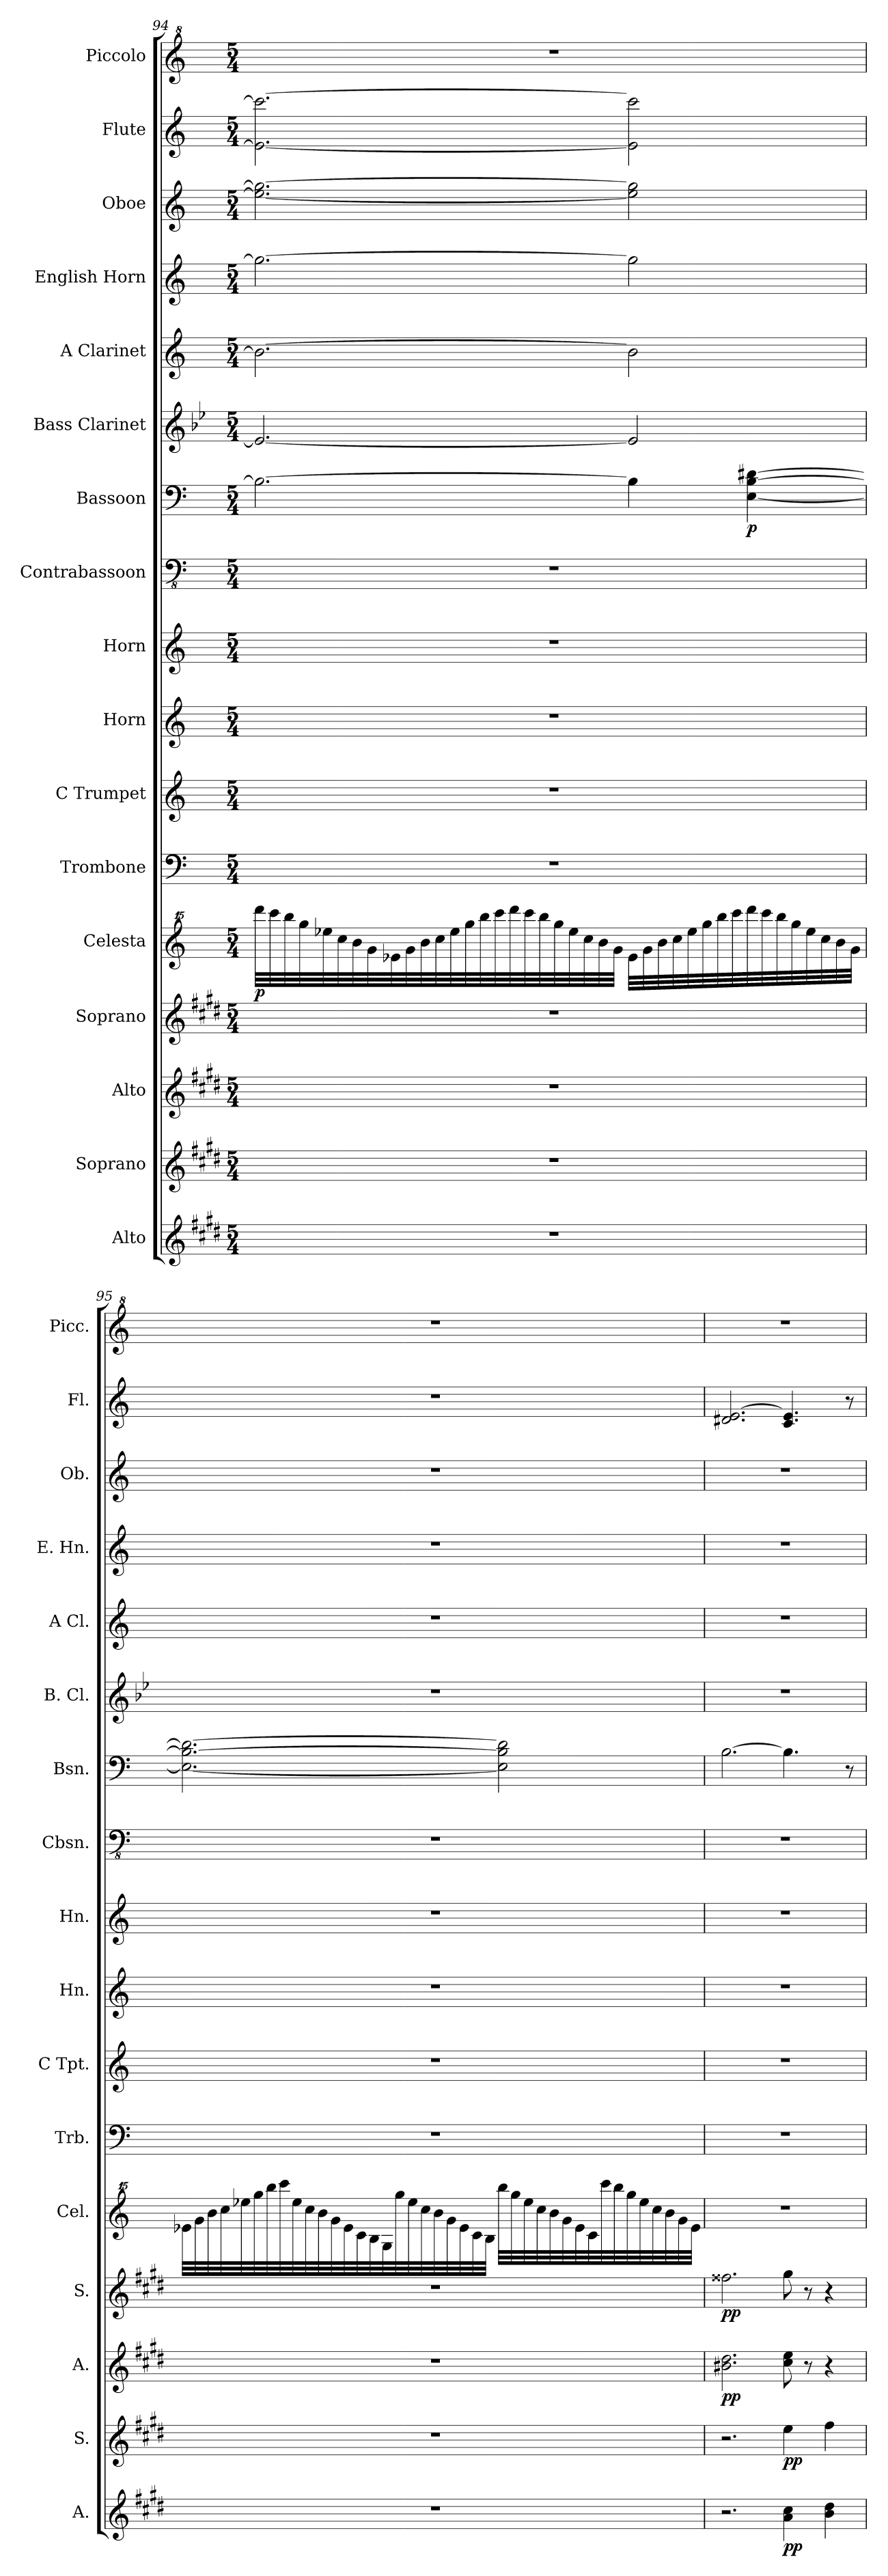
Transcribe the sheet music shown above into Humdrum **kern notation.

**kern	**dynam	**kern	**dynam	**kern	**dynam	**kern	**dynam	**kern	**dynam	**kern	**kern	**kern	**kern	**kern	**kern	**dynam	**kern	**kern	**kern	**kern	**kern	**kern
*part17	*part17	*part16	*part16	*part15	*part15	*part14	*part14	*part13	*part13	*part12	*part11	*part10	*part9	*part8	*part7	*part7	*part6	*part5	*part4	*part3	*part2	*part1
*staff17	*staff17	*staff16	*staff16	*staff15	*staff15	*staff14	*staff14	*staff13	*staff13	*staff12	*staff11	*staff10	*staff9	*staff8	*staff7	*staff7	*staff6	*staff5	*staff4	*staff3	*staff2	*staff1
*I"Alto	*	*I"Soprano	*	*I"Alto	*	*I"Soprano	*	*I"Celesta	*	*I"Trombone	*I"C Trumpet	*I"Horn	*I"Horn	*I"Contrabassoon	*I"Bassoon	*	*I"Bass Clarinet	*I"A Clarinet	*I"English Horn	*I"Oboe	*I"Flute	*I"Piccolo
*I'A.	*	*I'S.	*	*I'A.	*	*I'S.	*	*I'Cel.	*	*I'Trb.	*I'C Tpt.	*I'Hn.	*I'Hn.	*I'Cbsn.	*I'Bsn.	*	*I'B. Cl.	*I'A Cl.	*I'E. Hn.	*I'Ob.	*I'Fl.	*I'Picc.
!!LO:PB:g=z
*clefG2	*	*clefG2	*	*clefG2	*	*clefG2	*	*clefG^^2	*	*clefF4	*clefG2	*clefG2	*clefG2	*clefFv4	*clefF4	*	*clefG2	*clefG2	*clefG2	*clefG2	*clefG2	*clefG^2
*	*	*	*	*	*	*	*	*	*	*	*	*ITrd4c7	*ITrd4c7	*ITrd7c12	*	*	*ITrd8c14	*ITrd2c3	*ITrd4c7	*	*	*ITrd-7c-12
*k[f#c#g#d#]	*	*k[f#c#g#d#]	*	*k[f#c#g#d#]	*	*k[f#c#g#d#]	*	*k[]	*	*k[]	*k[]	*k[b-]	*k[b-]	*k[]	*k[]	*	*k[b-e-]	*k[f#c#g#]	*k[b-]	*k[]	*k[]	*k[]
*E:	*	*E:	*	*E:	*	*E:	*	*C:	*	*C:	*C:	*F:	*F:	*C:	*C:	*	*B-:	*A:	*F:	*C:	*C:	*C:
*M5/4	*	*M5/4	*	*M5/4	*	*M5/4	*	*M5/4	*	*M5/4	*M5/4	*M5/4	*M5/4	*M5/4	*M5/4	*	*M5/4	*M5/4	*M5/4	*M5/4	*M5/4	*M5/4
=94	=94	=94	=94	=94	=94	=94	=94	=94	=94	=94	=94	=94	=94	=94	=94	=94	=94	=94	=94	=94	=94	=94
!	!	!	!	!	!	!	!	!	!LO:DY:b	!	!	!	!	!	!	!	!	!	!	!	!	!
4%5r	.	4%5r	.	4%5r	.	4%5r	.	32ddddd\LLL	p	4%5r	4%5r	4%5r	4%5r	4%5r	2.B\_	.	2.E/_	2.g\_	2.cc\_	2.ee-\_ 2.gg\_	2.e-\_ 2.ccc\_	4%5r
.	.	.	.	.	.	.	.	32ccccc\	.	.	.	.	.	.	.	.	.	.	.	.	.	.
.	.	.	.	.	.	.	.	32bbbb\	.	.	.	.	.	.	.	.	.	.	.	.	.	.
.	.	.	.	.	.	.	.	32gggg\	.	.	.	.	.	.	.	.	.	.	.	.	.	.
.	.	.	.	.	.	.	.	32eeee-X\	.	.	.	.	.	.	.	.	.	.	.	.	.	.
.	.	.	.	.	.	.	.	32cccc\	.	.	.	.	.	.	.	.	.	.	.	.	.	.
.	.	.	.	.	.	.	.	32bbb\	.	.	.	.	.	.	.	.	.	.	.	.	.	.
.	.	.	.	.	.	.	.	32ggg\	.	.	.	.	.	.	.	.	.	.	.	.	.	.
.	.	.	.	.	.	.	.	32eee-X\	.	.	.	.	.	.	.	.	.	.	.	.	.	.
.	.	.	.	.	.	.	.	32ggg\	.	.	.	.	.	.	.	.	.	.	.	.	.	.
.	.	.	.	.	.	.	.	32bbb\	.	.	.	.	.	.	.	.	.	.	.	.	.	.
.	.	.	.	.	.	.	.	32cccc\	.	.	.	.	.	.	.	.	.	.	.	.	.	.
.	.	.	.	.	.	.	.	32eeee-\	.	.	.	.	.	.	.	.	.	.	.	.	.	.
.	.	.	.	.	.	.	.	32gggg\	.	.	.	.	.	.	.	.	.	.	.	.	.	.
.	.	.	.	.	.	.	.	32bbbb\	.	.	.	.	.	.	.	.	.	.	.	.	.	.
.	.	.	.	.	.	.	.	32ccccc\	.	.	.	.	.	.	.	.	.	.	.	.	.	.
.	.	.	.	.	.	.	.	32ddddd\	.	.	.	.	.	.	.	.	.	.	.	.	.	.
.	.	.	.	.	.	.	.	32ccccc\	.	.	.	.	.	.	.	.	.	.	.	.	.	.
.	.	.	.	.	.	.	.	32bbbb\	.	.	.	.	.	.	.	.	.	.	.	.	.	.
.	.	.	.	.	.	.	.	32gggg\	.	.	.	.	.	.	.	.	.	.	.	.	.	.
.	.	.	.	.	.	.	.	32eeee-\	.	.	.	.	.	.	.	.	.	.	.	.	.	.
.	.	.	.	.	.	.	.	32cccc\	.	.	.	.	.	.	.	.	.	.	.	.	.	.
.	.	.	.	.	.	.	.	32bbb\	.	.	.	.	.	.	.	.	.	.	.	.	.	.
.	.	.	.	.	.	.	.	32ggg\JJJ	.	.	.	.	.	.	.	.	.	.	.	.	.	.
.	.	.	.	.	.	.	.	32eee-\LLL	.	.	.	.	.	.	4B\]	.	2E/]	2g\]	2cc\]	2ee-\] 2gg\]	2e-\] 2ccc\]	.
.	.	.	.	.	.	.	.	32ggg\	.	.	.	.	.	.	.	.	.	.	.	.	.	.
.	.	.	.	.	.	.	.	32bbb\	.	.	.	.	.	.	.	.	.	.	.	.	.	.
.	.	.	.	.	.	.	.	32cccc\	.	.	.	.	.	.	.	.	.	.	.	.	.	.
.	.	.	.	.	.	.	.	32eeee-\	.	.	.	.	.	.	.	.	.	.	.	.	.	.
.	.	.	.	.	.	.	.	32gggg\	.	.	.	.	.	.	.	.	.	.	.	.	.	.
.	.	.	.	.	.	.	.	32bbbb\	.	.	.	.	.	.	.	.	.	.	.	.	.	.
.	.	.	.	.	.	.	.	32ccccc\	.	.	.	.	.	.	.	.	.	.	.	.	.	.
!	!	!	!	!	!	!	!	!	!	!	!	!	!	!	!	!LO:DY:b	!	!	!	!	!	!
.	.	.	.	.	.	.	.	32ddddd\	.	.	.	.	.	.	[4E\ [4B\ [4d#X\	p	.	.	.	.	.	.
.	.	.	.	.	.	.	.	32ccccc\	.	.	.	.	.	.	.	.	.	.	.	.	.	.
.	.	.	.	.	.	.	.	32bbbb\	.	.	.	.	.	.	.	.	.	.	.	.	.	.
.	.	.	.	.	.	.	.	32gggg\	.	.	.	.	.	.	.	.	.	.	.	.	.	.
.	.	.	.	.	.	.	.	32eeee-\	.	.	.	.	.	.	.	.	.	.	.	.	.	.
.	.	.	.	.	.	.	.	32cccc\	.	.	.	.	.	.	.	.	.	.	.	.	.	.
.	.	.	.	.	.	.	.	32bbb\	.	.	.	.	.	.	.	.	.	.	.	.	.	.
.	.	.	.	.	.	.	.	32ggg\JJJ	.	.	.	.	.	.	.	.	.	.	.	.	.	.
!!LO:PB:g=z
=95	=95	=95	=95	=95	=95	=95	=95	=95	=95	=95	=95	=95	=95	=95	=95	=95	=95	=95	=95	=95	=95	=95
4%5r	.	4%5r	.	4%5r	.	4%5r	.	32eee-X\LLL	.	4%5r	4%5r	4%5r	4%5r	4%5r	2.E\_ 2.B\_ 2.d#\_	.	4%5r	4%5r	4%5r	4%5r	4%5r	4%5r
.	.	.	.	.	.	.	.	32ggg\	.	.	.	.	.	.	.	.	.	.	.	.	.	.
.	.	.	.	.	.	.	.	32bbb\	.	.	.	.	.	.	.	.	.	.	.	.	.	.
.	.	.	.	.	.	.	.	32cccc\	.	.	.	.	.	.	.	.	.	.	.	.	.	.
.	.	.	.	.	.	.	.	32eeee-X\	.	.	.	.	.	.	.	.	.	.	.	.	.	.
.	.	.	.	.	.	.	.	32gggg\	.	.	.	.	.	.	.	.	.	.	.	.	.	.
.	.	.	.	.	.	.	.	32bbbb\	.	.	.	.	.	.	.	.	.	.	.	.	.	.
.	.	.	.	.	.	.	.	32ccccc\	.	.	.	.	.	.	.	.	.	.	.	.	.	.
.	.	.	.	.	.	.	.	32eeee-\	.	.	.	.	.	.	.	.	.	.	.	.	.	.
.	.	.	.	.	.	.	.	32cccc\	.	.	.	.	.	.	.	.	.	.	.	.	.	.
.	.	.	.	.	.	.	.	32bbb\	.	.	.	.	.	.	.	.	.	.	.	.	.	.
.	.	.	.	.	.	.	.	32ggg\	.	.	.	.	.	.	.	.	.	.	.	.	.	.
.	.	.	.	.	.	.	.	32eee-\	.	.	.	.	.	.	.	.	.	.	.	.	.	.
.	.	.	.	.	.	.	.	32ccc\	.	.	.	.	.	.	.	.	.	.	.	.	.	.
.	.	.	.	.	.	.	.	32bb\	.	.	.	.	.	.	.	.	.	.	.	.	.	.
.	.	.	.	.	.	.	.	32gg\	.	.	.	.	.	.	.	.	.	.	.	.	.	.
.	.	.	.	.	.	.	.	32gggg\	.	.	.	.	.	.	.	.	.	.	.	.	.	.
.	.	.	.	.	.	.	.	32eeee-\	.	.	.	.	.	.	.	.	.	.	.	.	.	.
.	.	.	.	.	.	.	.	32cccc\	.	.	.	.	.	.	.	.	.	.	.	.	.	.
.	.	.	.	.	.	.	.	32bbb\	.	.	.	.	.	.	.	.	.	.	.	.	.	.
.	.	.	.	.	.	.	.	32ggg\	.	.	.	.	.	.	.	.	.	.	.	.	.	.
.	.	.	.	.	.	.	.	32eee-\	.	.	.	.	.	.	.	.	.	.	.	.	.	.
.	.	.	.	.	.	.	.	32ccc\	.	.	.	.	.	.	.	.	.	.	.	.	.	.
.	.	.	.	.	.	.	.	32bb\JJJ	.	.	.	.	.	.	.	.	.	.	.	.	.	.
.	.	.	.	.	.	.	.	32bbbb\LLL	.	.	.	.	.	.	2E\] 2B\] 2d#\]	.	.	.	.	.	.	.
.	.	.	.	.	.	.	.	32gggg\	.	.	.	.	.	.	.	.	.	.	.	.	.	.
.	.	.	.	.	.	.	.	32eeee-\	.	.	.	.	.	.	.	.	.	.	.	.	.	.
.	.	.	.	.	.	.	.	32cccc\	.	.	.	.	.	.	.	.	.	.	.	.	.	.
.	.	.	.	.	.	.	.	32bbb\	.	.	.	.	.	.	.	.	.	.	.	.	.	.
.	.	.	.	.	.	.	.	32ggg\	.	.	.	.	.	.	.	.	.	.	.	.	.	.
.	.	.	.	.	.	.	.	32eee-\	.	.	.	.	.	.	.	.	.	.	.	.	.	.
.	.	.	.	.	.	.	.	32ccc\	.	.	.	.	.	.	.	.	.	.	.	.	.	.
.	.	.	.	.	.	.	.	32ccccc\	.	.	.	.	.	.	.	.	.	.	.	.	.	.
.	.	.	.	.	.	.	.	32bbbb\	.	.	.	.	.	.	.	.	.	.	.	.	.	.
.	.	.	.	.	.	.	.	32gggg\	.	.	.	.	.	.	.	.	.	.	.	.	.	.
.	.	.	.	.	.	.	.	32eeee-\	.	.	.	.	.	.	.	.	.	.	.	.	.	.
.	.	.	.	.	.	.	.	32cccc\	.	.	.	.	.	.	.	.	.	.	.	.	.	.
.	.	.	.	.	.	.	.	32bbb\	.	.	.	.	.	.	.	.	.	.	.	.	.	.
.	.	.	.	.	.	.	.	32ggg\	.	.	.	.	.	.	.	.	.	.	.	.	.	.
.	.	.	.	.	.	.	.	32eee-\JJJ	.	.	.	.	.	.	.	.	.	.	.	.	.	.
!!LO:PB:g=z
=96	=96	=96	=96	=96	=96	=96	=96	=96	=96	=96	=96	=96	=96	=96	=96	=96	=96	=96	=96	=96	=96	=96
!	!	!	!	!	!LO:DY:b	!	!LO:DY:b	!	!	!	!	!	!	!	!	!	!	!	!	!	!	!
2.r	.	2.r	.	2.b#X\ 2.dd#\	pp	2.ff##X\	pp	4%5r	.	4%5r	4%5r	4%5r	4%5r	4%5r	[2.B\	.	4%5r	4%5r	4%5r	4%5r	2.d#X/ [2.e/	4%5r
!	!LO:DY:b	!	!LO:DY:b	!	!	!	!	!	!	!	!	!	!	!	!	!	!	!	!	!	!	!
4a\ 4cc#\	pp	4ee\	pp	8cc#\ 8ee\	.	8gg#\	.	.	.	.	.	.	.	.	4.B\]	.	.	.	.	.	4.c/ 4.e/]	.
.	.	.	.	8r	.	8r	.	.	.	.	.	.	.	.	.	.	.	.	.	.	.	.
4b\ 4dd#\	.	4ff#\	.	4r	.	4r	.	.	.	.	.	.	.	.	.	.	.	.	.	.	.	.
.	.	.	.	.	.	.	.	.	.	.	.	.	.	.	8r	.	.	.	.	.	8r	.
=	=	=	=	=	=	=	=	=	=	=	=	=	=	=	=	=	=	=	=	=	=	=
*-	*-	*-	*-	*-	*-	*-	*-	*-	*-	*-	*-	*-	*-	*-	*-	*-	*-	*-	*-	*-	*-	*-
